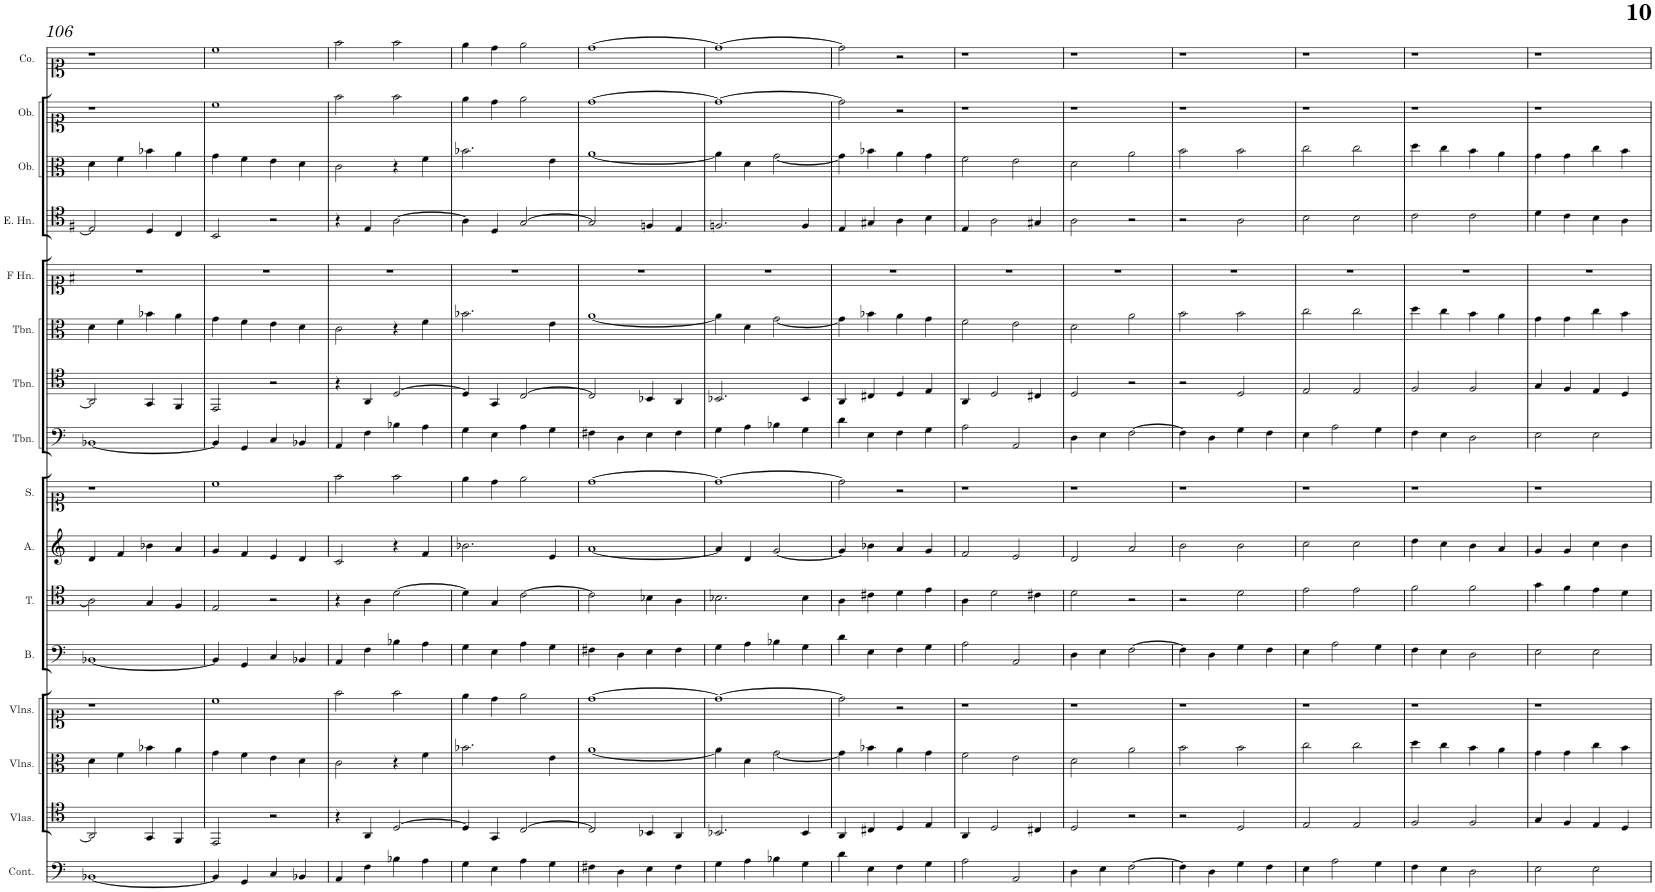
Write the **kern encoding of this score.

**kern	**kern	**kern	**kern	**kern	**kern	**kern	**kern	**kern	**kern	**kern	**kern	**kern	**kern	**kern	**kern	**kern	**kern
*part18	*part17	*part16	*part15	*part14	*part13	*part12	*part11	*part10	*part9	*part8	*part7	*part6	*part5	*part4	*part3	*part2	*part1
*staff18	*staff17	*staff16	*staff15	*staff14	*staff13	*staff12	*staff11	*staff10	*staff9	*staff8	*staff7	*staff6	*staff5	*staff4	*staff3	*staff2	*staff1
*I"Contrabasses	*I"Harpsichord	*I"Continuo	*I"Violas	*I"Violins	*I"Violins	*I"Bass	*I"Tenor	*I"Alto	*I"Soprano	*I"Trombone	*I"Trombone	*I"Trombone	*I"Horn in F	*I"English Horn	*I"Oboe	*I"Oboe	*I"Cornett
*I'Cbs.	*I'Hch.	*I'Cont.	*I'Vlas.	*I'Vlns.	*I'Vlns.	*I'B.	*I'T.	*I'A.	*I'S.	*I'Tbn.	*I'Tbn.	*I'Tbn.	*	*I'E. Hn.	*I'Ob.	*I'Ob.	*I'Co.
!!LO:PB:g=z
*clefF4	*clefF4	*clefF4	*clefC4	*clefC3	*clefC1	*clefF4	*clefC4	*clefG2	*clefC1	*clefF4	*clefC4	*clefC3	*clefC1	*clefC4	*clefC3	*clefC1	*clefC1
*Trd7c12	*	*	*	*	*	*	*Trd7c12	*	*	*	*	*	*Trd4c7	*Trd4c7	*	*	*Trd1c2
*k[]	*k[]	*k[]	*k[]	*k[]	*k[]	*k[]	*k[]	*k[]	*k[]	*k[]	*k[]	*k[]	*k[f#]	*k[f#]	*k[]	*k[]	*k[]
*M2/2	*M2/2	*M2/2	*M2/2	*M2/2	*M2/2	*M2/2	*M2/2	*M2/2	*M2/2	*M2/2	*M2/2	*M2/2	*M2/2	*M2/2	*M2/2	*M2/2	*M2/2
*met(c|)	*met(c|)	*met(c|)	*met(c|)	*met(c|)	*met(c|)	*met(c|)	*met(c|)	*met(c|)	*met(c|)	*met(c|)	*met(c|)	*met(c|)	*met(c|)	*met(c|)	*met(c|)	*met(c|)	*met(c|)
=106	=106	=106	=106	=106	=106	=106	=106	=106	=106	=106	=106	=106	=106	=106	=106	=106	=106
[>1B-X	[>1BB-X	[<1BB-X	2AA/]	4d\	1r	[<1BB-X	2A\]	4d/	1r	[<1BB-X	2AA/]	4d\	1r	2E/]	4d\	1r	1r
.	.	.	.	4f\	.	.	.	4f/	.	.	.	4f\	.	.	4f\	.	.
.	.	.	4GG/	4b-X\	.	.	4G/	4b-X\	.	.	4GG/	4b-X\	.	4D/	4b-X\	.	.
.	.	.	4FF/	4a\	.	.	4F/	4a/	.	.	4FF/	4a\	.	4C/	4a\	.	.
=107	=107	=107	=107	=107	=107	=107	=107	=107	=107	=107	=107	=107	=107	=107	=107	=107	=107
4B-]	4BB-]	4BB-/]	2EE/	4g\	1cc	4BB-/]	2E/	4g/	1cc	4BB-/]	2EE/	4g\	1r	2BB/	4g\	1cc	1cc
4G	4GG	4GG/	.	4f\	.	4GG/	.	4f/	.	4GG/	.	4f\	.	.	4f\	.	.
4c	4C	4C/	2r	4e\	.	4C/	2r	4e/	.	4C/	2r	4e\	.	2r	4e\	.	.
4B-X	4BB-X	4BB-X/	.	4d\	.	4BB-X/	.	4d/	.	4BB-X/	.	4d\	.	.	4d\	.	.
=108	=108	=108	=108	=108	=108	=108	=108	=108	=108	=108	=108	=108	=108	=108	=108	=108	=108
4A	4AA	4AA/	4r	2c\	2ff\	4AA/	4r	2c/	2ff\	4AA/	4r	2c\	1r	4r	2c\	2ff\	2ff\
4f	4F	4F\	4AA/	.	.	4F\	4A\	.	.	4F\	4AA/	.	.	4E/	.	.	.
4b-X	4B-X	4B-X\	[>2D/	4r	2ff\	4B-X\	[>2d\	4r	2ff\	4B-X\	[>2D/	4r	.	[>2A\	4r	2ff\	2ff\
4a	4A	4A\	.	4f\	.	4A\	.	4f/	.	4A\	.	4f\	.	.	4f\	.	.
=109	=109	=109	=109	=109	=109	=109	=109	=109	=109	=109	=109	=109	=109	=109	=109	=109	=109
4g	4G	4G\	4D/]	2.b-X\	4ee\	4G\	4d\]	2.b-X\	4ee\	4G\	4D/]	2.b-X\	1r	4A\]	2.b-X\	4ee\	4ee\
4e	4E	4E\	4GG/	.	4dd\	4E\	4G/	.	4dd\	4E\	4GG/	.	.	4D/	.	4dd\	4dd\
4a	4A	4A\	[>2C/	.	2ee\	4A\	[>2c\	.	2ee\	4A\	[>2C/	.	.	[>2G/	.	2ee\	2ee\
4g	4G	4G\	.	4e\	.	4G\	.	4e/	.	4G\	.	4e\	.	.	4e\	.	.
=110	=110	=110	=110	=110	=110	=110	=110	=110	=110	=110	=110	=110	=110	=110	=110	=110	=110
4f#X	4F#X	4F#X\	2C/]	[<1a	[>1dd	4F#X\	2c\]	[<1a	[>1dd	4F#X\	2C/]	[<1a	1r	2G/]	[<1a	[>1dd	[>1dd
4d	4D	4D\	.	.	.	4D\	.	.	.	4D\	.	.	.	.	.	.	.
4e	4E	4E\	4BB-X/	.	.	4E\	4B-X\	.	.	4E\	4BB-X/	.	.	4Fn/	.	.	.
4f#	4F#	4F#\	4AA/	.	.	4F#\	4A\	.	.	4F#\	4AA/	.	.	4E/	.	.	.
=111	=111	=111	=111	=111	=111	=111	=111	=111	=111	=111	=111	=111	=111	=111	=111	=111	=111
4g	4G	4G\	2.BB-X/	4a\]	1dd_	4G\	2.B-X\	4a/]	1dd_	4G\	2.BB-X/	4a\]	1r	2.Fn/	4a\]	1dd_	1dd_
4a	4A	4A\	.	4d\	.	4A\	.	4d/	.	4A\	.	4d\	.	.	4d\	.	.
4b-X	4B-X	4B-X\	.	[<2g\	.	4B-X\	.	[<2g/	.	4B-X\	.	[<2g\	.	.	[<2g\	.	.
4g	4G	4G\	4BB-/	.	.	4G\	4B-\	.	.	4G\	4BB-/	.	.	4F/	.	.	.
=112	=112	=112	=112	=112	=112	=112	=112	=112	=112	=112	=112	=112	=112	=112	=112	=112	=112
4dd	4d	4d\	4AA/	4g\]	2dd\]	4d\	4A\	4g/]	2dd\]	4d\	4AA/	4g\]	1r	4E/	4g\]	2dd\]	2dd\]
4e	4E	4E\	4C#X/	4b-X\	.	4E\	4c#X\	4b-X\	.	4E\	4C#X/	4b-X\	.	4G#X/	4b-X\	.	.
4f	4F	4F\	4D/	4a\	2r	4F\	4d\	4a/	2r	4F\	4D/	4a\	.	4A\	4a\	2r	2r
4g	4G	4G\	4E/	4g\	.	4G\	4e\	4g/	.	4G\	4E/	4g\	.	4B\	4g\	.	.
=113	=113	=113	=113	=113	=113	=113	=113	=113	=113	=113	=113	=113	=113	=113	=113	=113	=113
2a	2A	2A\	4AA/	2f\	1r	2A\	4A\	2f/	1r	2A\	4AA/	2f\	1r	4E/	2f\	1r	1r
.	.	.	2D/	.	.	.	2d\	.	.	.	2D/	.	.	2A\	.	.	.
2A	2AA	2AA/	.	2e\	.	2AA/	.	2e/	.	2AA/	.	2e\	.	.	2e\	.	.
.	.	.	4C#X/	.	.	.	4c#X\	.	.	.	4C#X/	.	.	4G#X/	.	.	.
=114	=114	=114	=114	=114	=114	=114	=114	=114	=114	=114	=114	=114	=114	=114	=114	=114	=114
4d	4D	4D\	2D/	2d\	1r	4D\	2d\	2d/	1r	4D\	2D/	2d\	1r	2A\	2d\	1r	1r
4e	4E	4E\	.	.	.	4E\	.	.	.	4E\	.	.	.	.	.	.	.
[>2f	[>2F	[>2F\	2r	2a\	.	[>2F\	2r	2a/	.	[>2F\	2r	2a\	.	2r	2a\	.	.
=115	=115	=115	=115	=115	=115	=115	=115	=115	=115	=115	=115	=115	=115	=115	=115	=115	=115
4f]	4F]	4F\]	2r	2b\	1r	4F\]	2r	2b\	1r	4F\]	2r	2b\	1r	2r	2b\	1r	1r
4d	4D	4D\	.	.	.	4D\	.	.	.	4D\	.	.	.	.	.	.	.
4g	4G	4G\	2D/	2b\	.	4G\	2d\	2b\	.	4G\	2D/	2b\	.	2A\	2b\	.	.
4f	4F	4F\	.	.	.	4F\	.	.	.	4F\	.	.	.	.	.	.	.
=116	=116	=116	=116	=116	=116	=116	=116	=116	=116	=116	=116	=116	=116	=116	=116	=116	=116
4e	4E	4E\	2E/	2cc\	1r	4E\	2e\	2cc\	1r	4E\	2E/	2cc\	1r	2B\	2cc\	1r	1r
2a	2A	2A\	.	.	.	2A\	.	.	.	2A\	.	.	.	.	.	.	.
.	.	.	2E/	2cc\	.	.	2e\	2cc\	.	.	2E/	2cc\	.	2B\	2cc\	.	.
4g	4G	4G\	.	.	.	4G\	.	.	.	4G\	.	.	.	.	.	.	.
=117	=117	=117	=117	=117	=117	=117	=117	=117	=117	=117	=117	=117	=117	=117	=117	=117	=117
4f	4F	4F\	2F/	4dd\	1r	4F\	2f\	4dd\	1r	4F\	2F/	4dd\	1r	2c\	4dd\	1r	1r
4e	4E	4E\	.	4cc\	.	4E\	.	4cc\	.	4E\	.	4cc\	.	.	4cc\	.	.
2d	2D	2D\	2F/	4b\	.	2D\	2f\	4b\	.	2D\	2F/	4b\	.	2c\	4b\	.	.
.	.	.	.	4a\	.	.	.	4a/	.	.	.	4a\	.	.	4a\	.	.
=118	=118	=118	=118	=118	=118	=118	=118	=118	=118	=118	=118	=118	=118	=118	=118	=118	=118
2e	2E	2E\	4G/	4g\	1r	2E\	4g\	4g/	1r	2E\	4G/	4g\	1r	4d\	4g\	1r	1r
.	.	.	4F/	4g\	.	.	4f\	4g/	.	.	4F/	4g\	.	4c\	4g\	.	.
2e	2E	2E\	4E/	4cc\	.	2E\	4e\	4cc\	.	2E\	4E/	4cc\	.	4B\	4cc\	.	.
.	.	.	4D/	4b\	.	.	4d\	4b\	.	.	4D/	4b\	.	4A\	4b\	.	.
=	=	=	=	=	=	=	=	=	=	=	=	=	=	=	=	=	=
*-	*-	*-	*-	*-	*-	*-	*-	*-	*-	*-	*-	*-	*-	*-	*-	*-	*-
